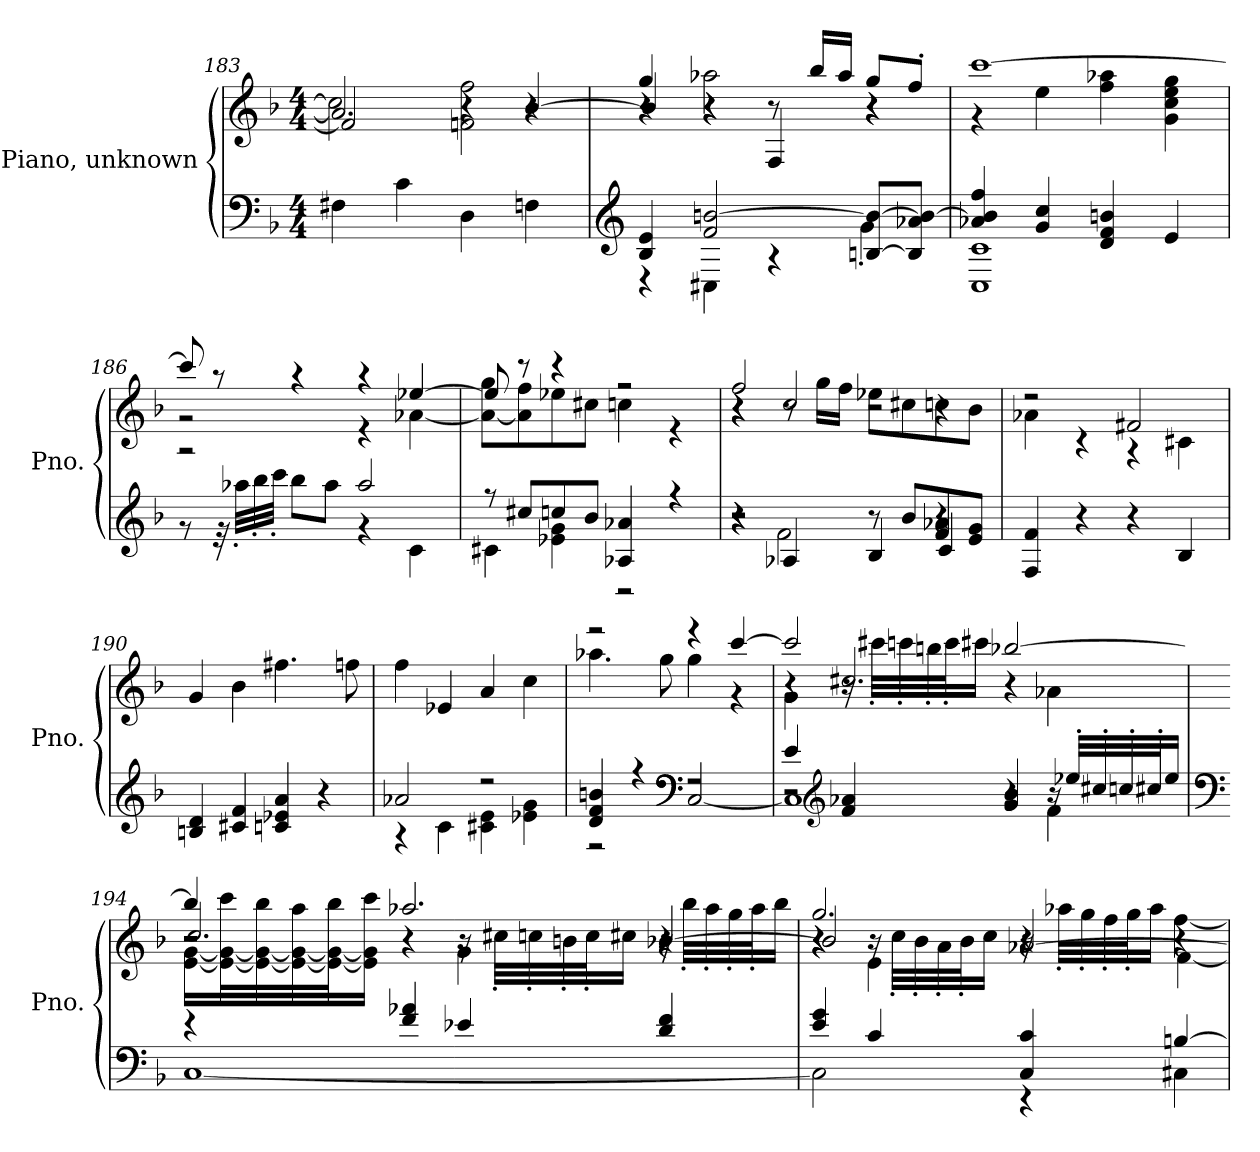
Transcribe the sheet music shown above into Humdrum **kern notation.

**kern	**kern
*part1	*part1
*staff2	*staff1
*I"Piano, unknown	*
*I'Pno.	*
*clefF4	*clefG2
*k[b-]	*k[b-]
*M4/4	*M4/4
=183	=183
*	*^
*	*	*^
4F#X\	2.a/]	2cc\]	2f#/]
4c\	.	.	.
4D\	.	2fn\ 2ff\	4r
4Fn\	4r	.	[4b-/
!!LO:LB:g=z	!!	!!
=184	=184	=184	=184
*clefG2	*	*	*
*^	*	*	*
4B-/ 4e/	4r	4gg/	4r	4b-/]
2f/ [2bn/	4C#X\	4r	2aa-X\	4r
.	4r	8r	.	4F/
.	.	16bb-/LL	.	.
.	.	16aa-/JJ	.	.
[8Bn/ 8b/_L	4g'\	8gg/L	4r	4r
8B/] 8a-X/ 8b/_J	.	8ff'/J	.	.
*	*	*	*v	*v
=185	=185	=185	=185
4a-X/ 4b/] 4ff/	1C 1c	[1ccc	4r
4g/ 4cc/	.	.	4ee\
4d/ 4f/ 4bn/	.	.	4ff\ 4aa-X\
4e/	.	.	4g\ 4cc\ 4ee\ 4gg\
=186	=186	=186	=186
2r	8r	8ccc/]	2r
.	32r	8r	.
.	32aa-X'\LLL	.	.
.	32bb-'\	.	.
.	32ccc'\JJJ	.	.
.	8bb-\L	4r	.
.	8aa-\J	.	.
2aa-/	4r	4r	4r
.	4c\	[4ee-X/	[4a-X\
=187	=187	=187	=187
8r	4c#X\	8ee-/]	8a-\_ 8gg\L
8cc#X/L	.	8r	8a-\] 8ff\
8ccn/	4e-X\ 4g\	4r	8ee-X\
8b-/J	.	.	8cc#X\J
4A-X/ 4a-X/	2r	2r	4ccn\
4r	.	.	4r
!!LO:PB:g=z
=188	=188	=188	=188
*	*^	*	*^
4r	4r	2r	2ff/	4r	4r
4A-X/	2f\	.	.	8r	2cc/
.	.	.	.	16gg\LL	.
.	.	.	.	16ff\JJ	.
8r	.	4B-/	2r	8ee-X\L	.
8b-/L	.	.	.	8cc#X\	.
8f/ 8a-X/	4r	4c/	.	8ccn\	4r
8e/ 8g/J	.	.	.	8b-\J	.
*v	*v	*v	*	*	*
*	*	*v	*v
=189	=189	=189
4F/ 4f/	2r	4a-X\
4r	.	4r
4r	2f#X/	4r
4B-/	.	4c#X\
*	*v	*v
=190	=190
4Bn/ 4d/	4g/
4c#X/ 4f/	4b-\
4cn/ 4e-X/ 4a/	4.ff#X\
4r	.
.	8ffn\
=191	=191
*^	*
2a-X/	4r	4ff\
.	4c\	4e-X/
2r	4c#X\ 4e\	4a/
.	4e-X\ 4g\	4cc\
=192	=192	=192
*	*	*^
4d/ 4f/ 4bn/	2r	2r	4.aa-X\
4r	.	.	.
.	.	.	8gg\
*clefF4	*	*	*
2r	[2C/	4r	4gg\
.	.	[4ccc/	4r
!!LO:LB:g=z
=193	=193	=193	=193
*	*^	*	*^
4e/	2r	1C]	2ccc/]	4g\	4r
*clefG2	*	*	*	*	*
4f/ 4a-X/	.	.	.	16r	2.cc#X/
.	.	.	.	32ccc#X'\LLL	.
.	.	.	.	32cccn'\	.
.	.	.	.	32bbn'\	.
.	.	.	.	32ccc'\J	.
.	.	.	.	16ccc#X\JJ	.
4g/ 4b-/	4r	.	[2bb-X/	4r	.
16r	4f\	.	.	4a-X\	.
32ee-X'/LLL	.	.	.	.	.
32cc#X'/	.	.	.	.	.
32ccn'/	.	.	.	.	.
32cc#X'/J	.	.	.	.	.
16ee-/JJ	.	.	.	.	.
*v	*v	*v	*	*	*
*	*v	*v	*v
!!LO:LB:g=z
=194	=194
*clefF4	*
*^	*^
*	*	*	*^
*	*	*	*	*^
4r	[1C	4bb-/]	[16e\ [16g\LL	2.cc/	2r
.	.	.	32e\_ 32g\_ 32ccc\L	.	.
.	.	.	32e\_ 32g\_ 32bb-\	.	.
.	.	.	32e\_ 32g\_ 32aa\	.	.
.	.	.	32e\_ 32g\_ 32bb-\J	.	.
.	.	.	16e\] 16g\] 16ccc\JJ	.	.
4f/ 4a-X/	.	2.aa-X/	4r	.	.
4e-X/	.	.	16r	.	4g\
.	.	.	32cc#X'\LLL	.	.
.	.	.	32ccn'\	.	.
.	.	.	32bn'\	.	.
.	.	.	32cc'\J	.	.
.	.	.	16cc#X\JJ	.	.
4d/ 4f/	.	.	16r	[4b-X/	4r
.	.	.	32bb-'\LLL	.	.
.	.	.	32aa-'\	.	.
.	.	.	32gg'\	.	.
.	.	.	32aa-'\J	.	.
.	.	.	16bb-\JJ	.	.
=195	=195	=195	=195	=195	=195
4e/ 4g/	2C\]	2.gg/	4r	2b-/]	4r
4c/	.	.	16r	.	4e\
.	.	.	32cc'\LLL	.	.
.	.	.	32b-'\	.	.
.	.	.	32a'\	.	.
.	.	.	32b-'\J	.	.
.	.	.	16cc\JJ	.	.
4C/ 4c/	4r	.	16r	[2a-X/	4r
.	.	.	32aa-X'\LLL	.	.
.	.	.	32gg'\	.	.
.	.	.	32ff'\	.	.
.	.	.	32gg'\J	.	.
.	.	.	16aa-\JJ	.	.
[4Bn/	4C#X\	4r	[4ff\	.	[4f\
*v	*v	*	*	*	*
*	*v	*v	*v	*v
=	=
*-	*-
